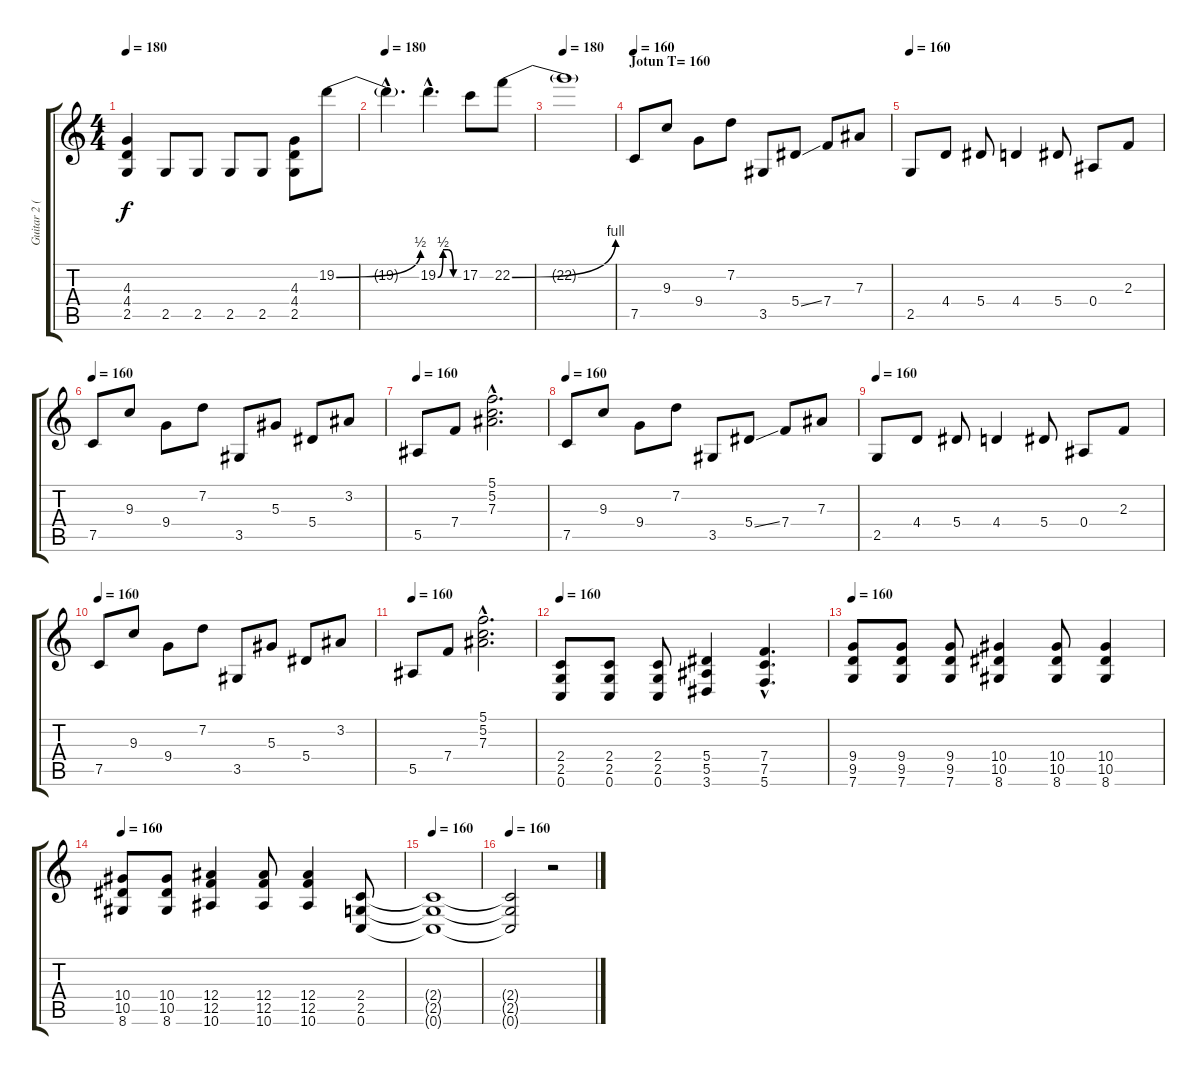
\track ("Guitar 2 (Lead)" "Guitar 2 (") {instrument overdrivenguitar}
\staff {score tabs}
\tuning (C4 G3 Eb3 Bb2 F2 C2) {hide}
\ts (4 4)
\tempo 180
\clef g2
\ks c
(4.3 4.4 2.5).4{dy f} 2.5.8 2.5.8 2.5.8 2.5.8 (4.3 4.4 2.5).8 19.2{be (bend 0 0 60 2)}.8 |
\tempo 180
19.2{hac t}.4{d} 19.2{be (custom 0 0 15 2 30 2 45 0 60 0) hac}.4{d} 17.2.8 22.2{be (bend 0 0 60 4)}.8 |
\tempo 180
22.2{t}.1 |
\section ("" "Jotun T= 160")
\tempo 160
7.5.8 9.3.8 9.4.8 7.2.8 3.5.8 5.4{ss}.8 7.4.8 7.3.8 |
\tempo 160
2.5.8 4.4.8 5.4.8 4.4.4 5.4.8 0.4.8 2.3.8 |
\tempo 160
7.5.8 9.3.8 9.4.8 7.2.8 3.5.8 5.3.8 5.4.8 3.2.8 |
\tempo 160
5.5.8 7.4.8 (5.1{hac} 5.2{hac} 7.3{hac}).2{d} |
\tempo 160
7.5.8 9.3.8 9.4.8 7.2.8 3.5.8 5.4{ss}.8 7.4.8 7.3.8 |
\tempo 160
2.5.8 4.4.8 5.4.8 4.4.4 5.4.8 0.4.8 2.3.8 |
\tempo 160
7.5.8 9.3.8 9.4.8 7.2.8 3.5.8 5.3.8 5.4.8 3.2.8 |
\tempo 160
5.5.8 7.4.8 (5.1{hac} 5.2{hac} 7.3{hac}).2{d} |
\tempo 160
(2.4 2.5 0.6).8{volume 16 balance 11} (2.4 2.5 0.6).8 (2.4 2.5 0.6).8 (5.4 5.5 3.6).4 (7.4{hac} 7.5{hac} 5.6{hac}).4{d} |
\tempo 160
(9.4 9.5 7.6).8 (9.4 9.5 7.6).8 (9.4 9.5 7.6).8 (10.4 10.5 8.6).4 (10.4 10.5 8.6).8 (10.4 10.5 8.6).4 |
\tempo 160
(10.4 10.5 8.6).8 (10.4 10.5 8.6).8 (12.4 12.5 10.6).4 (12.4 12.5 10.6).8 (12.4 12.5 10.6).4 (2.4 2.5 0.6).8 |
\tempo 160
(2.4{t} 2.5{t} 0.6{t}).1 |
\tempo 160
(2.4{t} 2.5{t} 0.6{t}).2 r.2
